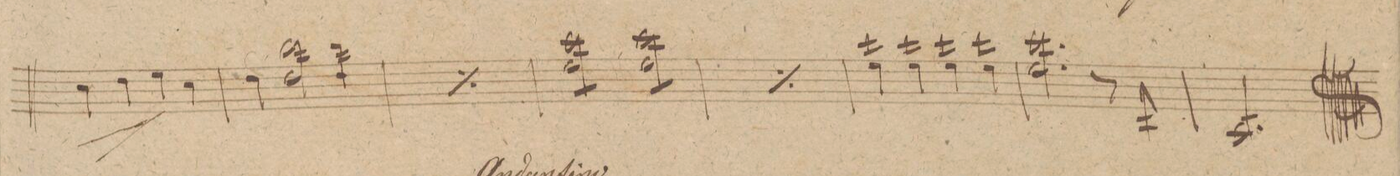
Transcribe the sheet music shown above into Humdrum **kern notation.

**kern	**dynam
*I"Violino. 1mo	*
*clefG2	*
*k[f#c#g#]	*
*met(c)	*
*M4/4	*
4cc#^<\	.
4dd\	.
4ee\	.
4cc#\	.
=86	=86
4dd\	.
2ddd 2dd\	.
4ddd 4dd\	.
=87	=87
*rep	*
4dd\	.
2ddd 2dd\	.
4ddd 4dd\	.
*Xrep	*
=88	=88
*tremolo	*
8ccc#L 8ee\	.
8ccc# 8ee\	.
8ccc# 8ee\	.
8ccc#J 8ee\	.
8ccc#L 8ee\	.
8ccc# 8ee\	.
8ccc# 8ee\	.
8ccc#J 8ee\	.
=89	=89
*rep	*
8ccc#L 8ee\	.
8ccc# 8ee\	.
8ccc# 8ee\	.
8ccc#J 8ee\	.
8ccc#L 8ee\	.
8ccc# 8ee\	.
8ccc# 8ee\	.
8ccc#J 8ee\	.
*Xrep	*
*Xtremolo	*
=90	=90
4ccc# 4ee\	.
4ccc# 4ee\	.
4ccc# 4ee\	.
4ccc# 4ee\	.
=91	=91
2.ccc# 2.ee\	.
8r	.
8A/	.
=92	=92
2.A/	.
4ryy	.
==	==
*-	*-
